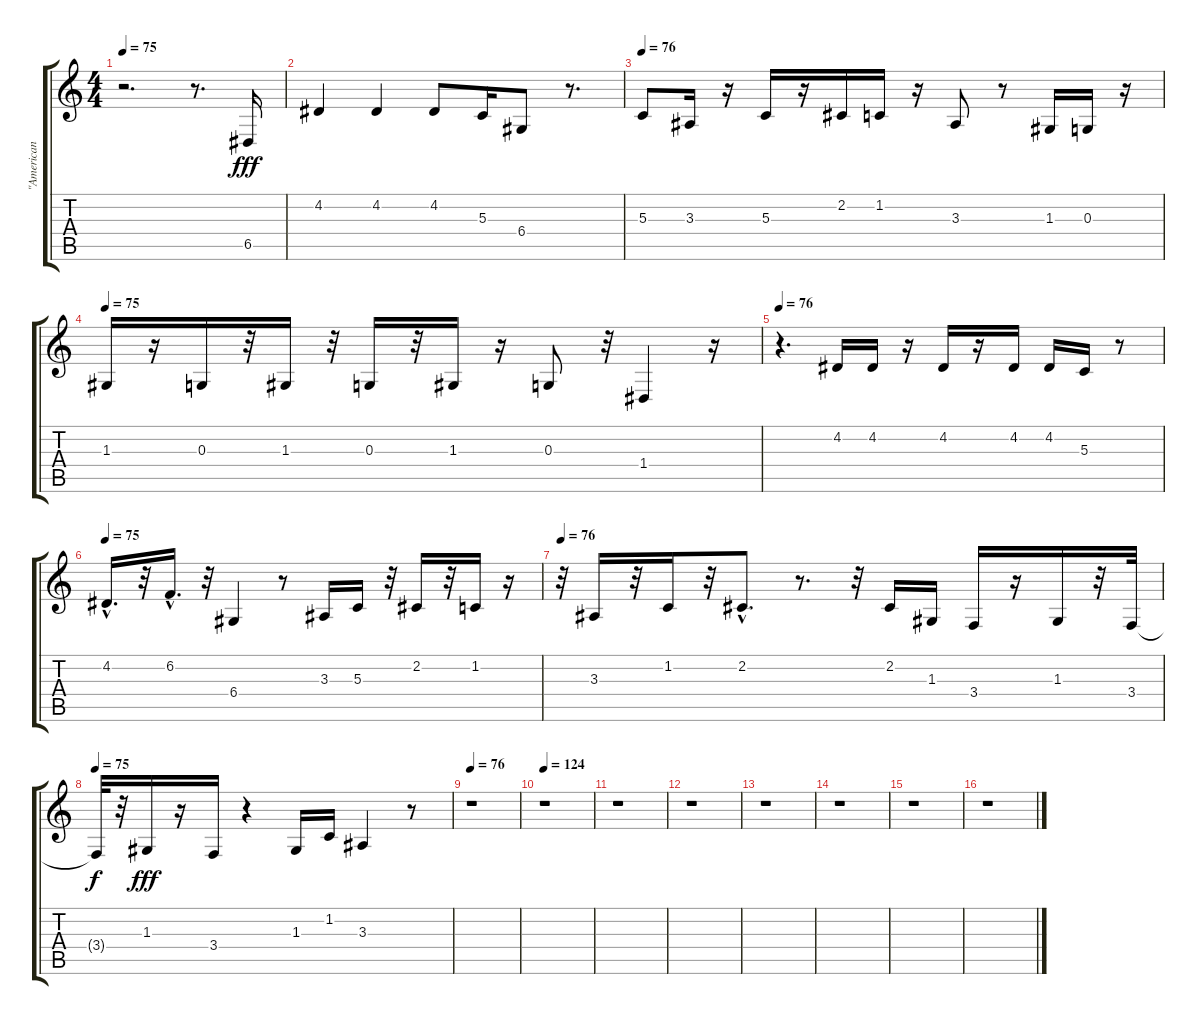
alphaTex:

\track ("\"American Pie\"" "\"American ") {instrument fx4atmosphere}
\staff {score tabs}
\tuning (E4 B3 G3 D3 A2 E2) {hide}
\ts (4 4)
\tempo 75
\clef g2
\ks c
r.2{d dy fff instrument fx4atmosphere} r.8{d} 6.5.16 |
4.2.4 4.2.4 4.2.8 5.3.16 6.4.8 r.8{d} |
\tempo 76
5.3.8 3.3.16 r.16 5.3.16 r.16 2.2.16 1.2.16 r.16 3.3.8 r.8 1.3.16 0.3.16 r.16 |
\tempo 75
1.3.16 r.16 0.3.16 r.32 1.3.16 r.32 0.3.16 r.32 1.3.16 r.16 0.3.8 r.32 1.4.4 r.16 |
\tempo 76
r.4{d} 4.2.16 4.2.16 r.16 4.2.16 r.16 4.2.16 4.2.16 5.3.16 r.8 |
\tempo 75
4.2{hac}.16{d} r.32 6.2{hac}.16{d} r.32 6.4.4 r.8 3.3.16 5.3.16 r.32 2.2.16 r.32 1.2.16 r.16 |
\tempo 76
r.32 3.3.16 r.32 1.2.16 r.32 2.2{hac}.8{d} r.8{d} r.32 2.2.16 1.3.16 3.4.16 r.16 1.3.16 r.32 3.4.32 |
\tempo 75
3.4{t}.32{dy f} r.32 1.3.16{dy fff} r.16 3.4.16 r.4 1.3.16 1.2.16 3.3.4 r.8 |
\tempo 76
r.1 |
\tempo 124
r.1 |
r.1 |
r.1 |
r.1 |
r.1 |
r.1 |
r.1
